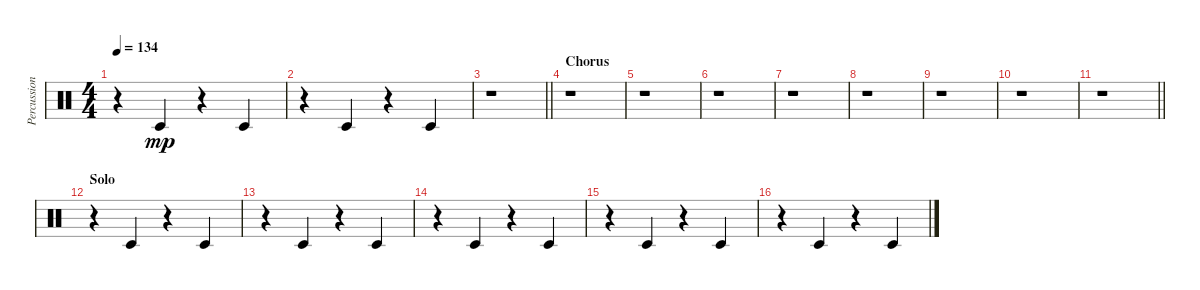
\track ("Percussion 2 - Chris" "Percussion") {instrument percussion}
\staff {score}
\articulation defaults
\ts (4 4)
\tempo 134
\clef neutral
\ks c
r.4{dy mp} "Timbale low (hit)".4 r.4 "Timbale low (hit)".4 |
r.4 "Timbale low (hit)".4 r.4 "Timbale low (hit)".4 |
\barLineRight lightlight
r.1 |
\section ("" "Chorus")
r.1 |
r.1 |
r.1 |
r.1 |
r.1 |
r.1 |
r.1 |
\barLineRight lightlight
r.1 |
\section ("" "Solo")
r.4 "Timbale low (hit)".4 r.4 "Timbale low (hit)".4 |
r.4 "Timbale low (hit)".4 r.4 "Timbale low (hit)".4 |
r.4 "Timbale low (hit)".4 r.4 "Timbale low (hit)".4 |
r.4 "Timbale low (hit)".4 r.4 "Timbale low (hit)".4 |
r.4 "Timbale low (hit)".4 r.4 "Timbale low (hit)".4
